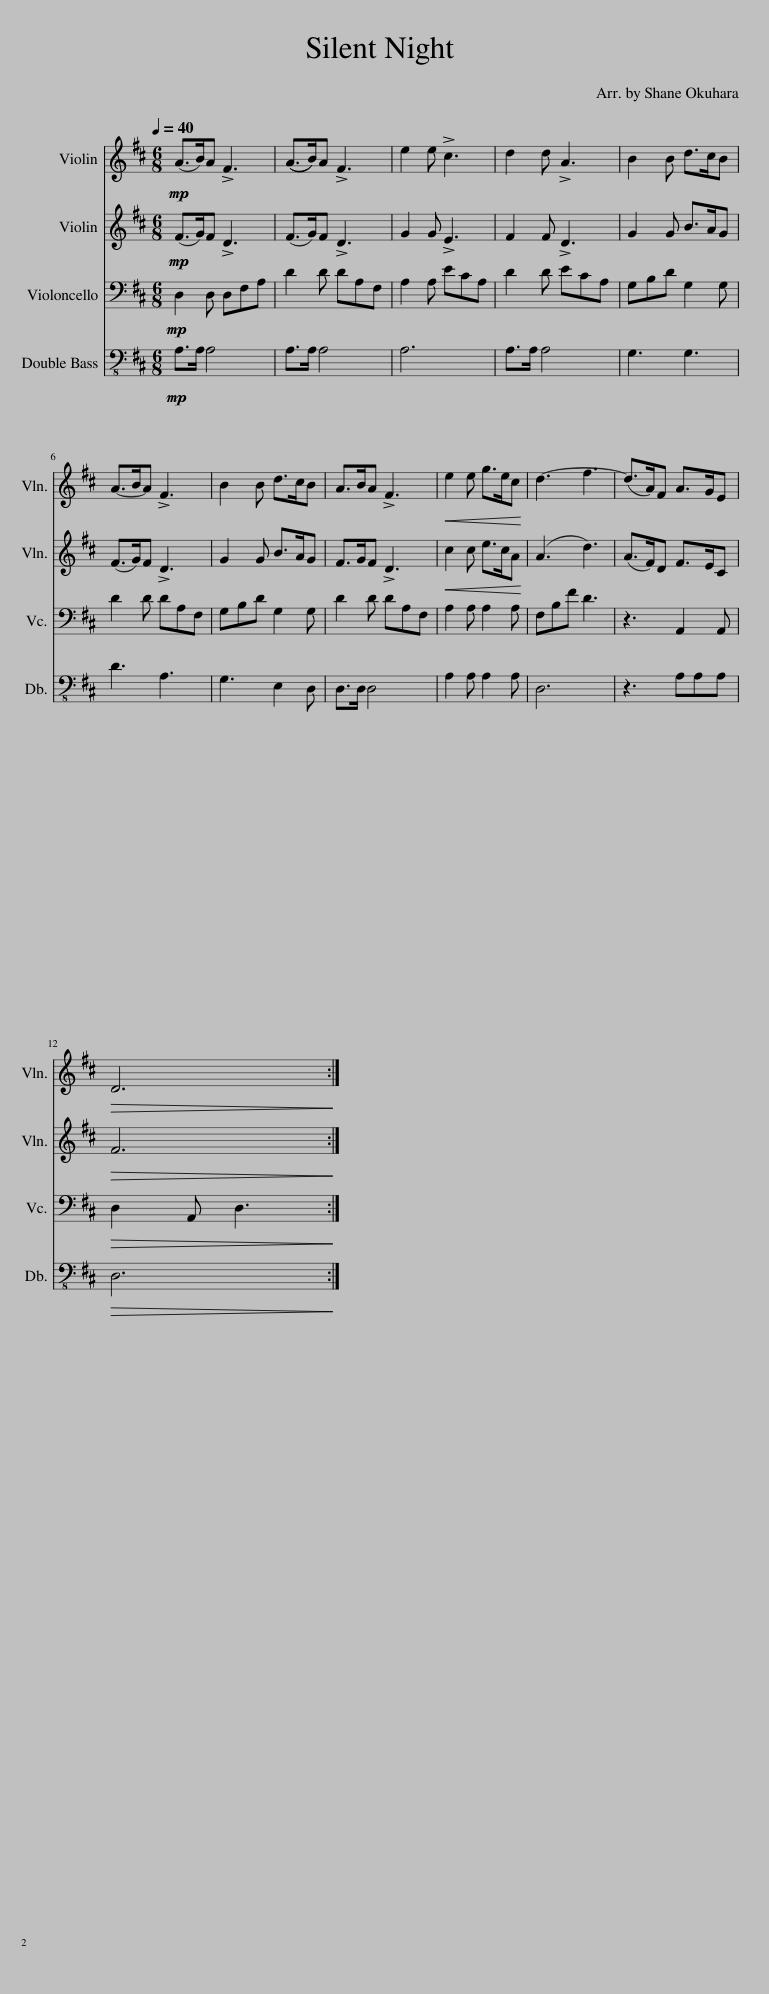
X:1
%%score 1 2 3 4
L:1/8
Q:1/4=40
M:6/8
I:linebreak $
K:D
V:1 treble
V:2 treble
V:3 bass
V:4 bass-8
V:1
!mp! (A>B)A !>!F3 | ((A>B))A !>!F3 | e2 e !>!c3 | d2 d !>!A3 | B2 B d>cB |$ %5
 A->BA !>!F3 | B2 B d>cB | A>BA !>!F3 |!<(! e2 e g>ec!<)! | d3- f3 | %10
 (d>A)F A>GE |$!>(! D6!>)! :| %12
V:2
!mp! (F>G)F !>!D3 | (F>G)F !>!D3 | G2 G !>!E3 | F2 F !>!D3 | G2 G B>AG |$ %5
 (F>G)F !>!D3 | G2 G B>AG | F>GF !>!D3 |!<(! c2 c e>cA!<)! | (A3 d3) | %10
 (A>F)D F>EC |$!>(! F6!>)! :| %12
V:3
!mp! D,2 D, D,F,A, | D2 D DA,F, | A,2 A, ECA, | D2 D ECA, | G,B,D G,2 G, |$ %5
 D2 D DA,F, | G,B,D G,2 G, | D2 D DA,F, | A,2 A, A,2 A, | F,B,F D3 | %10
 z3 A,,2 A,, |$!>(! D,2 A,, D,3!>)! :| %12
V:4
!mp! A,>A, A,4 | A,>A, A,4 | A,6 | A,>A, A,4 | G,3 G,3 |$ %5
 D3 A,3 | G,3 E,2 D, | D,>D, D,4 | A,2 A, A,2 A, | D,6 | %10
 z3 A,A,A, |$!>(! D,6!>)! :| %12
